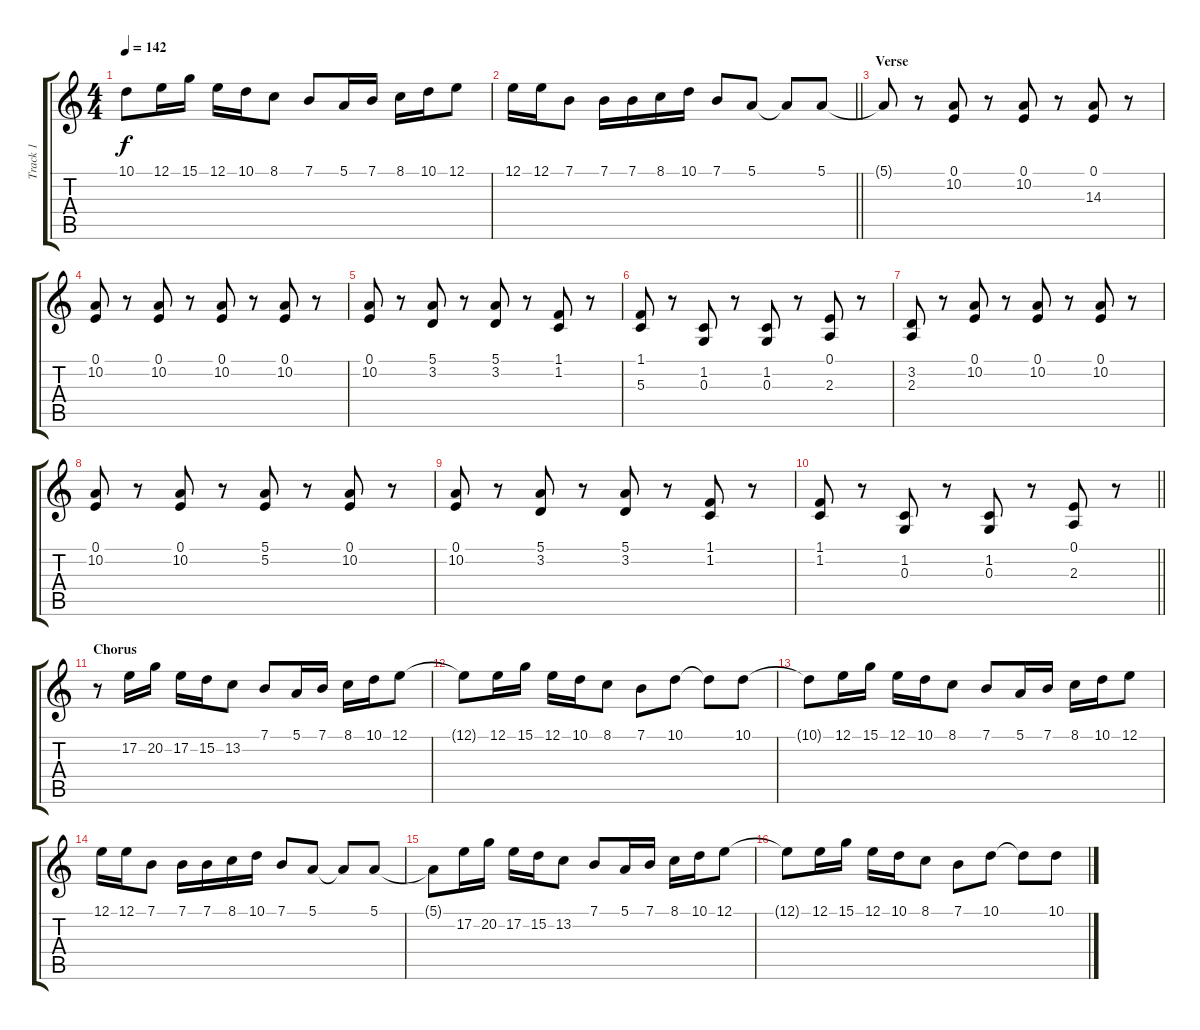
\track ("Track 1" "Track 1") {instrument accordion}
\staff {score tabs}
\tuning (E4 B3 G3 D3 A2 E2) {hide}
\ts (4 4)
\tempo 142
\clef g2
\ks c
10.1{t}.8{dy f} 12.1.16 15.1.16 12.1.16 10.1.16 8.1.8 7.1.8 5.1.16 7.1.16 8.1.16 10.1.16 12.1.8 |
\barLineRight lightlight
12.1.16 12.1.16 7.1.8 7.1.16 7.1.16 8.1.16 10.1.16 7.1.8 5.1.8 5.1{t}.8 5.1.8 |
\section ("" "Verse")
5.1{t}.8 r.8 (0.1 10.2).8{volume 8} r.8 (0.1 10.2).8 r.8 (0.1 14.3).8 r.8 |
(0.1 10.2).8 r.8 (0.1 10.2).8 r.8 (0.1 10.2).8 r.8 (0.1 10.2).8 r.8 |
(0.1 10.2).8 r.8 (5.1 3.2).8 r.8 (5.1 3.2).8 r.8 (1.1 1.2).8 r.8 |
(1.1 5.3).8 r.8 (1.2 0.3).8 r.8 (1.2 0.3).8 r.8 (0.1 2.3).8 r.8 |
(3.2 2.3).8 r.8 (0.1 10.2).8 r.8 (0.1 10.2).8 r.8 (0.1 10.2).8 r.8 |
(0.1 10.2).8 r.8 (0.1 10.2).8 r.8 (5.1 5.2).8 r.8 (0.1 10.2).8 r.8 |
(0.1 10.2).8 r.8 (5.1 3.2).8 r.8 (5.1 3.2).8 r.8 (1.1 1.2).8 r.8 |
\barLineRight lightlight
(1.1 1.2).8 r.8 (1.2 0.3).8 r.8 (1.2 0.3).8 r.8 (0.1 2.3).8 r.8 |
\section ("" "Chorus")
r.8 17.2.16{volume 13} 20.2.16 17.2.16 15.2.16 13.2.8 7.1.8 5.1.16 7.1.16 8.1.16 10.1.16 12.1.8 |
12.1{t}.8 12.1.16 15.1.16 12.1.16 10.1.16 8.1.8 7.1.8 10.1.8 10.1{t}.8 10.1.8 |
10.1{t}.8 12.1.16 15.1.16 12.1.16 10.1.16 8.1.8 7.1.8 5.1.16 7.1.16 8.1.16 10.1.16 12.1.8 |
12.1.16 12.1.16 7.1.8 7.1.16 7.1.16 8.1.16 10.1.16 7.1.8 5.1.8 5.1{t}.8 5.1.8 |
5.1{t}.8 17.2.16{volume 13} 20.2.16 17.2.16 15.2.16 13.2.8 7.1.8 5.1.16 7.1.16 8.1.16 10.1.16 12.1.8 |
12.1{t}.8 12.1.16 15.1.16 12.1.16 10.1.16 8.1.8 7.1.8 10.1.8 10.1{t}.8 10.1.8
